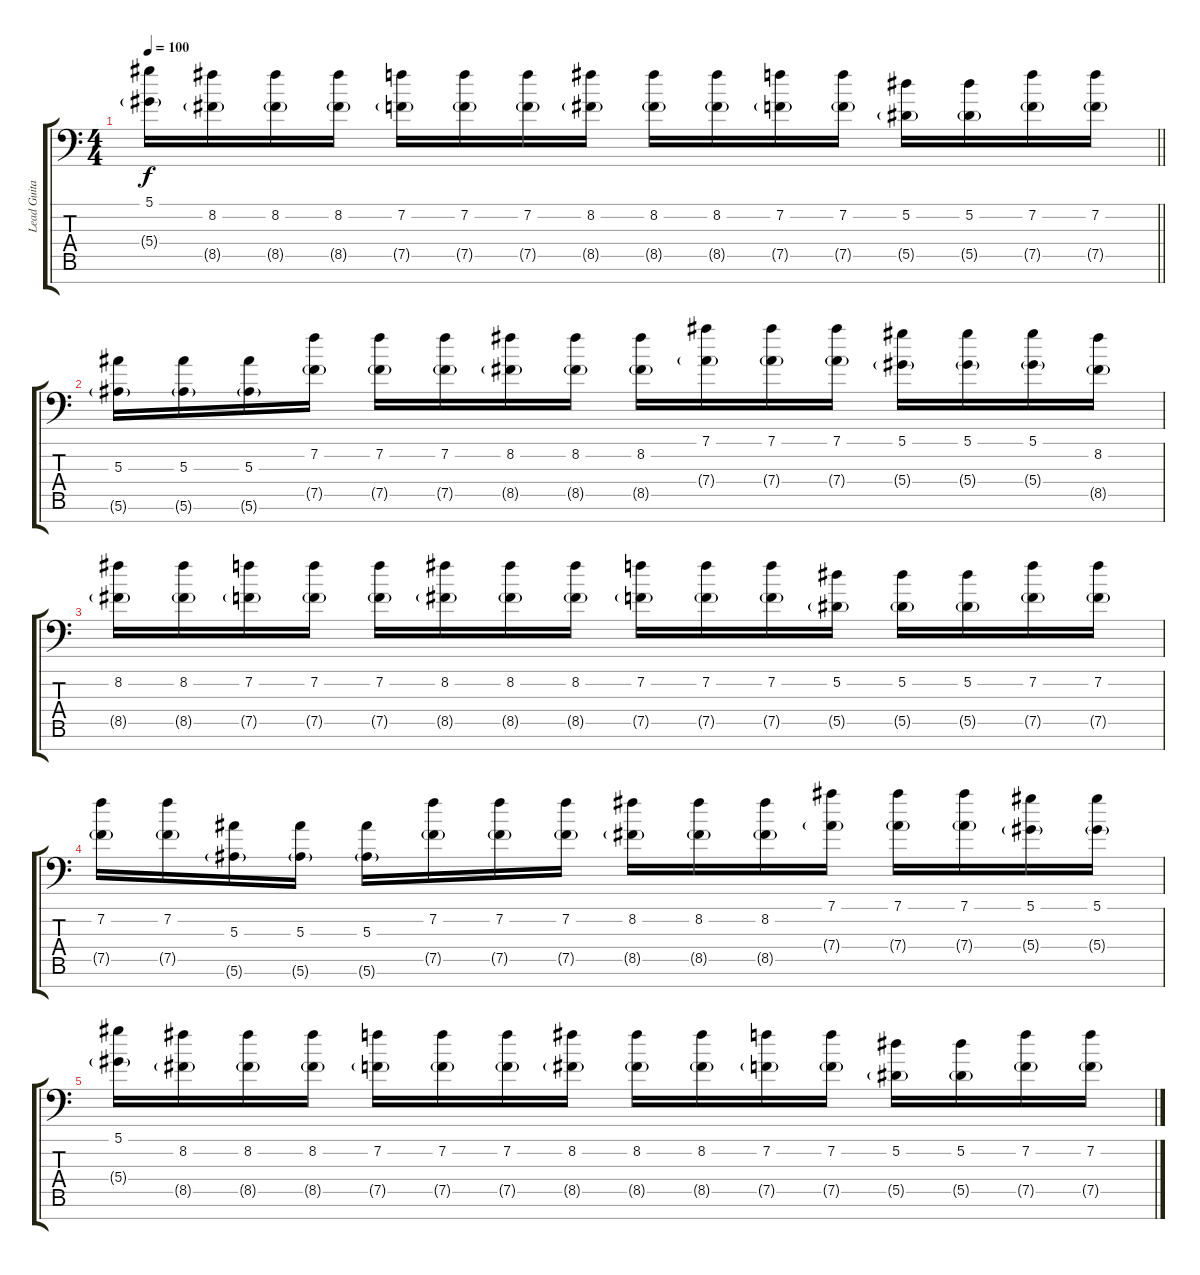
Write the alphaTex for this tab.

\track ("Lead Guitar" "Lead Guita") {instrument electricguitarclean}
\staff {score tabs}
\tuning (Eb4 Bb3 F3 Eb3 Bb2 F2 Bb1) {hide}
\ts (4 4)
\tempo 100
\clef f4
\barLineRight lightlight
\ks c
(5.1 5.4{g}).16{dy f} (8.2 8.5{g}).16 (8.2 8.5{g}).16 (8.2 8.5{g}).16 (7.2 7.5{g}).16 (7.2 7.5{g}).16 (7.2 7.5{g}).16 (8.2 8.5{g}).16 (8.2 8.5{g}).16 (8.2 8.5{g}).16 (7.2 7.5{g}).16 (7.2 7.5{g}).16 (5.2 5.5{g}).16 (5.2 5.5{g}).16 (7.2 7.5{g}).16 (7.2 7.5{g}).16 |
\section ("" "")
(5.3 5.6{g}).16 (5.3 5.6{g}).16 (5.3 5.6{g}).16 (7.2 7.5{g}).16 (7.2 7.5{g}).16 (7.2 7.5{g}).16 (8.2 8.5{g}).16 (8.2 8.5{g}).16 (8.2 8.5{g}).16 (7.1 7.4{g}).16 (7.1 7.4{g}).16 (7.1 7.4{g}).16 (5.1 5.4{g}).16 (5.1 5.4{g}).16 (5.1 5.4{g}).16 (8.2 8.5{g}).16 |
(8.2 8.5{g}).16 (8.2 8.5{g}).16 (7.2 7.5{g}).16 (7.2 7.5{g}).16 (7.2 7.5{g}).16 (8.2 8.5{g}).16 (8.2 8.5{g}).16 (8.2 8.5{g}).16 (7.2 7.5{g}).16 (7.2 7.5{g}).16 (7.2 7.5{g}).16 (5.2 5.5{g}).16 (5.2 5.5{g}).16 (5.2 5.5{g}).16 (7.2 7.5{g}).16 (7.2 7.5{g}).16 |
(7.2 7.5{g}).16 (7.2 7.5{g}).16 (5.3 5.6{g}).16 (5.3 5.6{g}).16 (5.3 5.6{g}).16 (7.2 7.5{g}).16 (7.2 7.5{g}).16 (7.2 7.5{g}).16 (8.2 8.5{g}).16 (8.2 8.5{g}).16 (8.2 8.5{g}).16 (7.1 7.4{g}).16 (7.1 7.4{g}).16 (7.1 7.4{g}).16 (5.1 5.4{g}).16 (5.1 5.4{g}).16 |
(5.1 5.4{g}).16 (8.2 8.5{g}).16 (8.2 8.5{g}).16 (8.2 8.5{g}).16 (7.2 7.5{g}).16 (7.2 7.5{g}).16 (7.2 7.5{g}).16 (8.2 8.5{g}).16 (8.2 8.5{g}).16 (8.2 8.5{g}).16 (7.2 7.5{g}).16 (7.2 7.5{g}).16 (5.2 5.5{g}).16 (5.2 5.5{g}).16 (7.2 7.5{g}).16 (7.2 7.5{g}).16
